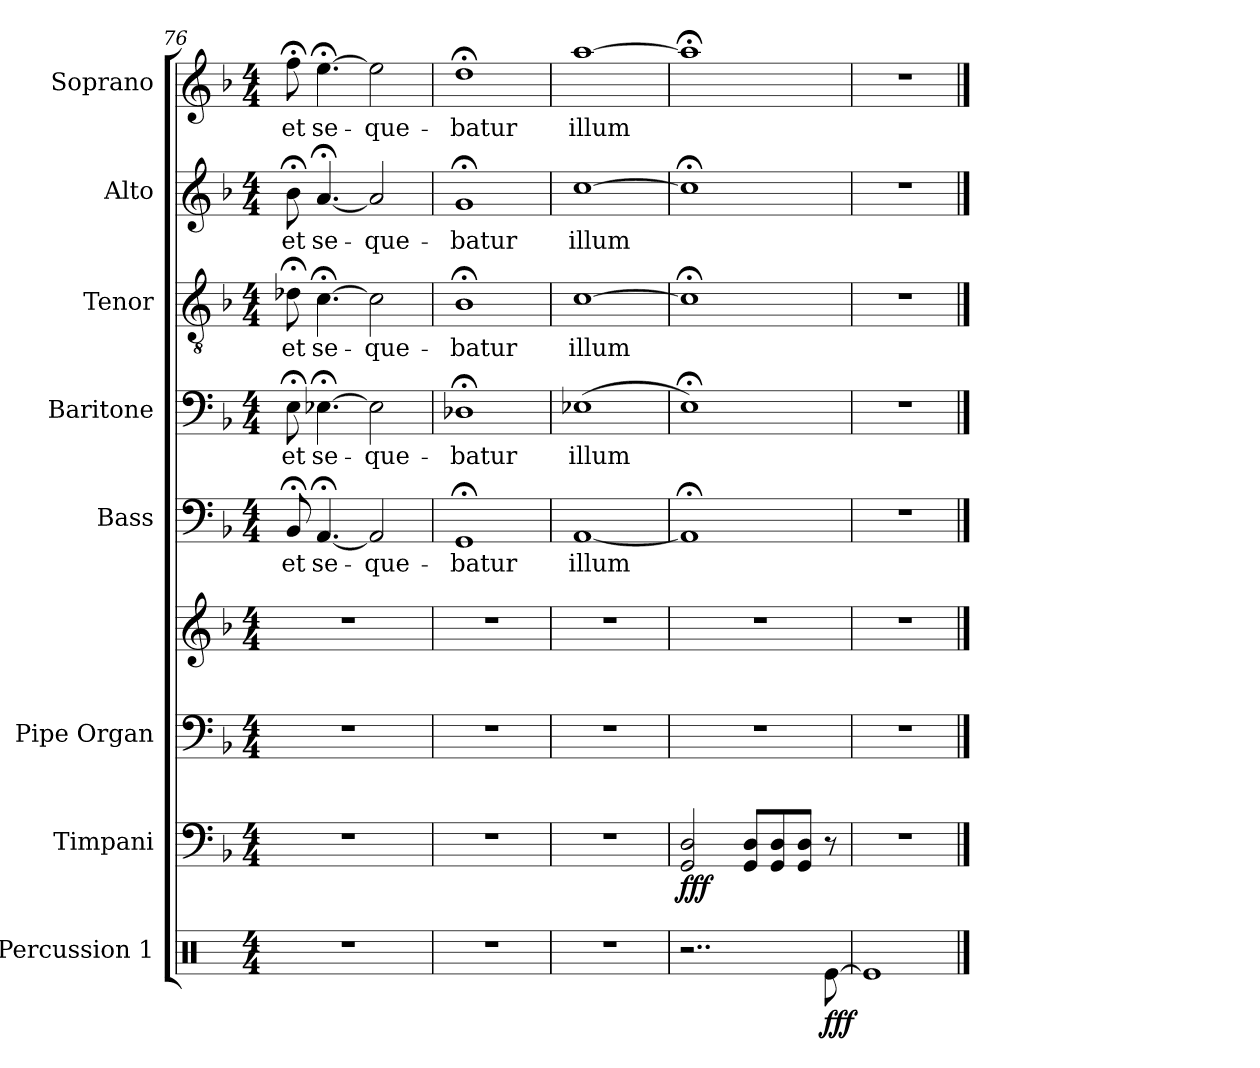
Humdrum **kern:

**kern	**dynam	**kern	**dynam	**kern	**kern	**kern	**text	**kern	**text	**kern	**text	**kern	**text	**kern	**text
*part8	*part8	*part7	*part7	*part6	*part6	*part5	*part5	*part4	*part4	*part3	*part3	*part2	*part2	*part1	*part1
*staff9	*staff9	*staff8	*staff8	*staff7	*staff6	*staff5	*staff5	*staff4	*staff4	*staff3	*staff3	*staff2	*staff2	*staff1	*staff1
*I"Percussion 1	*	*I"Timpani	*	*I"Pipe Organ	*	*I"Bass	*	*I"Baritone	*	*I"Tenor	*	*I"Alto	*	*I"Soprano	*
*I'Perc. 1	*	*I'Timp.	*	*I'Org.	*	*I'B.	*	*I'Bar.	*	*I'T.	*	*I'A.	*	*I'S.	*
*clefX	*	*clefF4	*	*clefF4	*clefG2	*clefF4	*	*clefF4	*	*clefGv2	*	*clefG2	*	*clefG2	*
*k[]	*	*k[b-]	*	*k[b-]	*k[b-]	*k[b-]	*	*k[b-]	*	*k[b-]	*	*k[b-]	*	*k[b-]	*
*M4/4	*	*M4/4	*	*M4/4	*M4/4	*M4/4	*	*M4/4	*	*M4/4	*	*M4/4	*	*M4/4	*
=76	=76	=76	=76	=76	=76	=76	=76	=76	=76	=76	=76	=76	=76	=76	=76
!	!	!	!	!	!	!	!LO:LY:b	!	!LO:LY:b	!	!LO:LY:b	!	!LO:LY:b	!	!LO:LY:b
1r	.	1r	.	1r	1r	8BB-;</	et	8E;<\	et	8d-X;<\	et	8b-;<\	et	8ff;<\	et
!	!	!	!	!	!	!	!LO:LY:b	!	!LO:LY:b	!	!LO:LY:b	!	!LO:LY:b	!	!LO:LY:b
.	.	.	.	.	.	[4.AA;</	-se-	[4.E-X;<\	-se-	[4.c;<\	-se-	[4.a;</	-se-	[4.ee;<\	-se-
!	!	!	!	!	!	!	!LO:LY:b	!	!LO:LY:b	!	!LO:LY:b	!	!LO:LY:b	!	!LO:LY:b
.	.	.	.	.	.	2AA/]	-que-	2E-\]	-que-	2c\]	-que-	2a/]	-que-	2ee\]	-que-
=77	=77	=77	=77	=77	=77	=77	=77	=77	=77	=77	=77	=77	=77	=77	=77
!	!	!	!	!	!	!	!LO:LY:b	!	!LO:LY:b	!	!LO:LY:b	!	!LO:LY:b	!	!LO:LY:b
1r	.	1r	.	1r	1r	1GG;<	-batur	1D-X;<	-batur	1B-;<	-batur	1g;<	-batur	1dd;<	-batur
=78	=78	=78	=78	=78	=78	=78	=78	=78	=78	=78	=78	=78	=78	=78	=78
!	!	!	!	!	!	!	!LO:LY:b	!	!LO:LY:b	!	!LO:LY:b	!	!LO:LY:b	!	!LO:LY:b
1r	.	1r	.	1r	1r	[1AA	illum	(1E-X	illum	[1c	illum	[1cc	illum	[1aa	illum
=79	=79	=79	=79	=79	=79	=79	=79	=79	=79	=79	=79	=79	=79	=79	=79
!	!	!	!LO:DY:b	!	!	!	!	!	!	!	!	!	!	!	!
2..r	.	2GG/ 2D/	fff	1r	1r	1AA;<]	.	1E;<)	.	1c;<]	.	1cc;<]	.	1aa;<]	.
.	.	8GG/ 8D/L	.	.	.	.	.	.	.	.	.	.	.	.	.
.	.	8GG/ 8D/	.	.	.	.	.	.	.	.	.	.	.	.	.
.	.	8GG/ 8D/J	.	.	.	.	.	.	.	.	.	.	.	.	.
!	!LO:DY:b	!	!	!	!	!	!	!	!	!	!	!	!	!	!
[8Re\	fff	8r	.	.	.	.	.	.	.	.	.	.	.	.	.
=80	=80	=80	=80	=80	=80	=80	=80	=80	=80	=80	=80	=80	=80	=80	=80
1Re]	.	1r	.	1r	1r	1r	.	1r	.	1r	.	1r	.	1r	.
==	==	==	==	==	==	==	==	==	==	==	==	==	==	==	==
*-	*-	*-	*-	*-	*-	*-	*-	*-	*-	*-	*-	*-	*-	*-	*-
